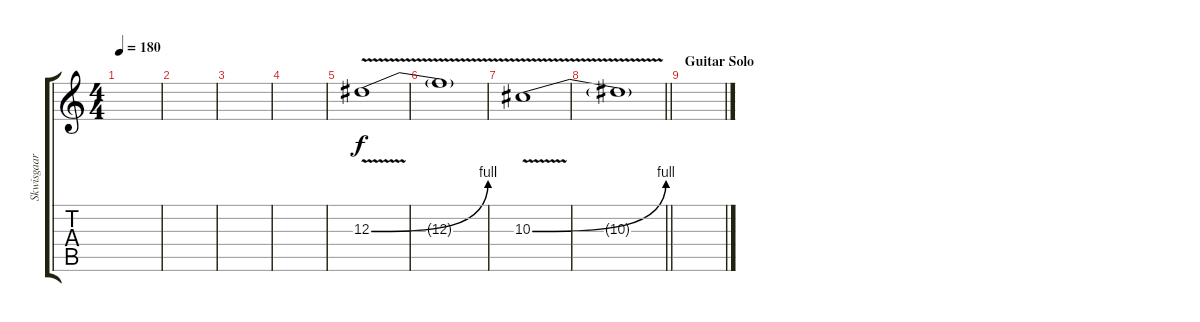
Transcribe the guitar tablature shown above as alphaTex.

\track ("Skwisgaar Skwigelf (Fill Guitar)" "Skwisgaar ") {instrument distortionguitar}
\staff {score tabs}
\tuning (C4 G3 Eb3 Bb2 F2 C2) {hide}
\ts (4 4)
\tempo 180
\clef g2
\ks c
|
|
|
|
12.3{be (bend 0 0 60 4) v}.1 |
12.3{t}.1 |
10.3{be (bend 0 0 60 4) v}.1 |
\barLineRight lightlight
10.3{t}.1 |
\section ("" "Guitar Solo")
